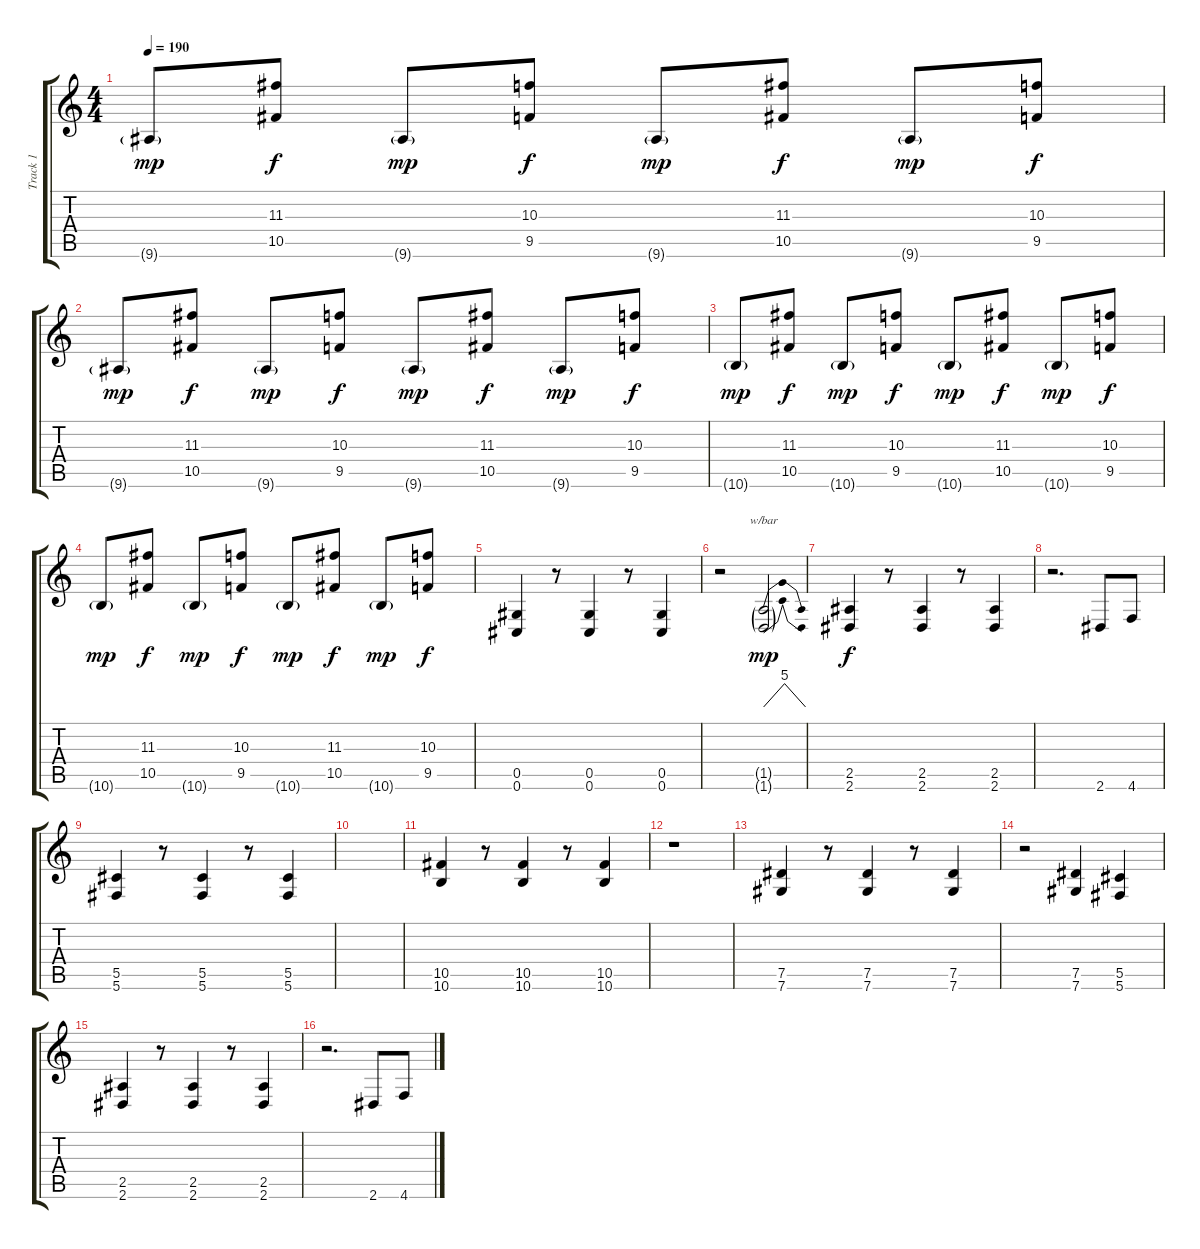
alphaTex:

\track ("Track 1" "Track 1") {instrument distortionguitar}
\staff {score tabs}
\tuning (E4 B3 G3 D3 Ab2 Db2) {hide}
\ts (4 4)
\tempo 190
\clef g2
\ks c
9.6{g}.8{dy mp} (11.3 10.5).8{dy f} 9.6{g}.8{dy mp} (10.3 9.5).8{dy f} 9.6{g}.8{dy mp} (11.3 10.5).8{dy f} 9.6{g}.8{dy mp} (10.3 9.5).8{dy f} |
9.6{g}.8{dy mp} (11.3 10.5).8{dy f} 9.6{g}.8{dy mp} (10.3 9.5).8{dy f} 9.6{g}.8{dy mp} (11.3 10.5).8{dy f} 9.6{g}.8{dy mp} (10.3 9.5).8{dy f} |
10.6{g}.8{dy mp} (11.3 10.5).8{dy f} 10.6{g}.8{dy mp} (10.3 9.5).8{dy f} 10.6{g}.8{dy mp} (11.3 10.5).8{dy f} 10.6{g}.8{dy mp} (10.3 9.5).8{dy f} |
10.6{g}.8{dy mp} (11.3 10.5).8{dy f} 10.6{g}.8{dy mp} (10.3 9.5).8{dy f} 10.6{g}.8{dy mp} (11.3 10.5).8{dy f} 10.6{g}.8{dy mp} (10.3 9.5).8{dy f} |
(0.5 0.6).4 r.8 (0.5 0.6).4 r.8 (0.5 0.6).4 |
r.2 (1.5{g} 1.6{g}).2{tbe (dip default 0 0 26 20 60 0) dy mp} |
(2.5 2.6).4{dy f} r.8 (2.5 2.6).4 r.8 (2.5 2.6).4 |
r.2{d} 2.6.8 4.6.8 |
(5.5 5.6).4 r.8 (5.5 5.6).4 r.8 (5.5 5.6).4 |
|
(10.5 10.6).4 r.8 (10.5 10.6).4 r.8 (10.5 10.6).4 |
r.1 |
(7.5 7.6).4 r.8 (7.5 7.6).4 r.8 (7.5 7.6).4 |
r.2 (7.5 7.6).4 (5.5 5.6).4 |
(2.5 2.6).4 r.8 (2.5 2.6).4 r.8 (2.5 2.6).4 |
r.2{d} 2.6.8 4.6.8
